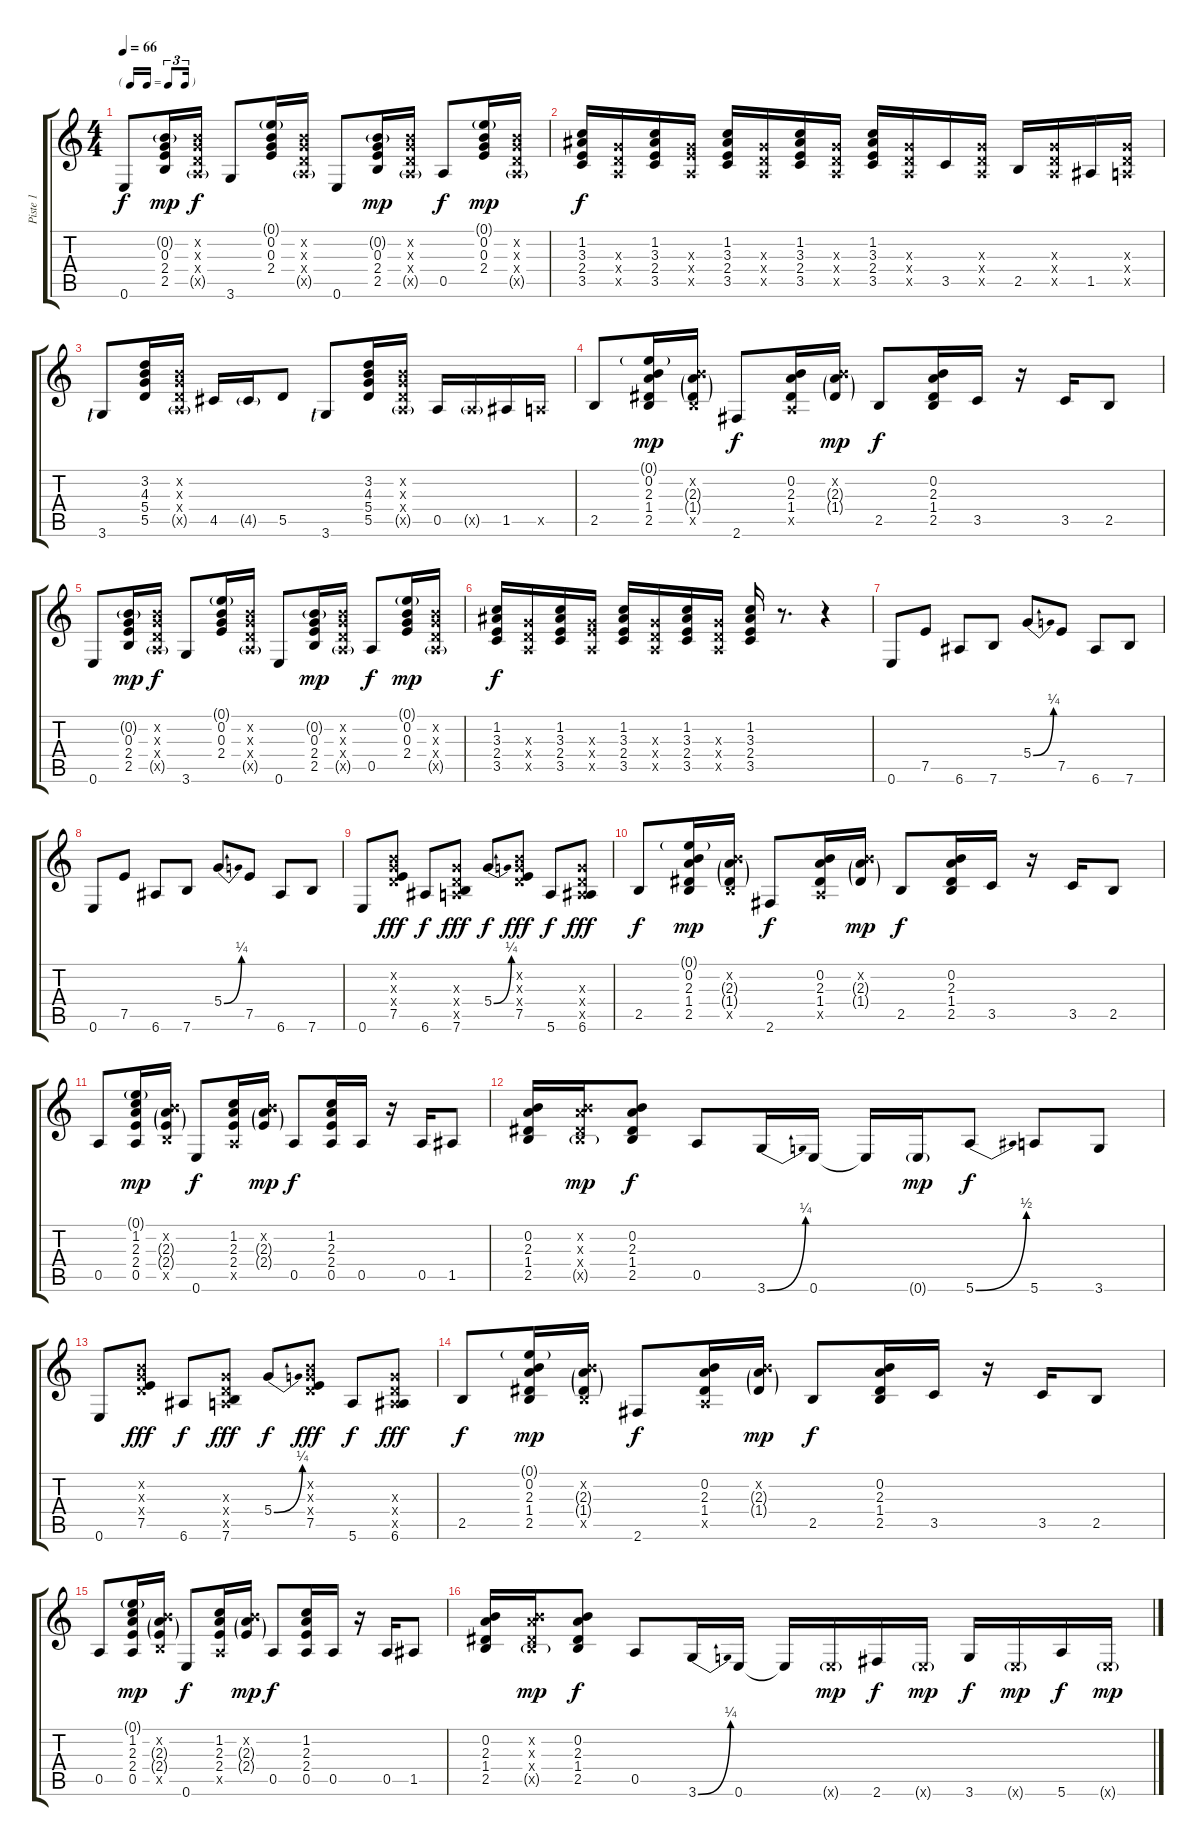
\track ("Piste 1" "Piste 1") {instrument acousticguitarsteel}
\staff {score tabs}
\tuning (E4 B3 G3 D3 A2 E2) {hide}
\ts (4 4)
\tf triplet16th
\tempo 66
\clef g2
\ks c
0.6.8{dy f} (0.2{g} 0.3 2.4 2.5).16{dy mp} (0.2{x} 0.3{x} 0.4{x} 0.5{g x}).16{dy f} 3.6.8 (0.1{g} 0.2 0.3 2.4).16 (0.2{x} 0.3{x} 0.4{x} 0.5{g x}).16 0.6.8 (0.2{g} 0.3 2.4 2.5).16{dy mp} (0.2{x} 0.3{x} 0.4{x} 0.5{g x}).16 0.5.8{dy f} (0.1{g} 0.2 0.3 2.4).16{dy mp} (0.2{x} 0.3{x} 0.4{x} 0.5{g x}).16 |
(1.2 3.3 2.4 3.5).16{dy f} (0.3{x} 0.4{x} 0.5{x}).16 (1.2 3.3 2.4 3.5).16 (0.3{x} 2.4{x} 0.5{x}).16 (1.2 3.3 2.4 3.5).16 (0.3{x} 0.4{x} 0.5{x}).16 (1.2 3.3 2.4 3.5).16 (0.3{x} 0.4{x} 0.5{x}).16 (1.2 3.3 2.4 3.5).16 (0.3{x} 0.4{x} 0.5{x}).16 3.5.16 (0.3{x} 0.4{x} 0.5{x}).16 2.5.16 (0.3{x} 0.4{x} 0.5{x}).16 1.5.16 (0.3{x} 0.4{x} 0.5{x}).16 |
3.6{lf 1}.8 (3.2 4.3 5.4 5.5).16 (0.2{x} 0.3{x} 0.4{x} 0.5{g x}).16 4.5.16 4.5{g}.16 5.5.8 3.6{lf 1}.8 (3.2 4.3 5.4 5.5).16 (0.2{x} 0.3{x} 0.4{x} 0.5{g x}).16 0.5.16 0.5{g x}.16 1.5.16 0.5{x}.16 |
2.5.8 (0.1{g} 0.2 2.3 1.4 2.5).16{dy mp} (0.2{x} 2.3{g} 1.4{g} 2.5{x}).16 2.6.8{dy f} (0.2 2.3 1.4 0.5{x}).16 (0.2{x} 2.3{g} 1.4{g}).16{dy mp} 2.5.8{dy f} (0.2 2.3 1.4 2.5).16 3.5.16 r.16 3.5.16 2.5.8 |
0.6.8 (0.2{g} 0.3 2.4 2.5).16{dy mp} (0.2{x} 0.3{x} 0.4{x} 0.5{g x}).16{dy f} 3.6.8 (0.1{g} 0.2 0.3 2.4).16 (0.2{x} 0.3{x} 0.4{x} 0.5{g x}).16 0.6.8 (0.2{g} 0.3 2.4 2.5).16{dy mp} (0.2{x} 0.3{x} 0.4{x} 0.5{g x}).16 0.5.8{dy f} (0.1{g} 0.2 0.3 2.4).16{dy mp} (0.2{x} 0.3{x} 0.4{x} 0.5{g x}).16 |
(1.2 3.3 2.4 3.5).16{dy f} (0.3{x} 0.4{x} 0.5{x}).16 (1.2 3.3 2.4 3.5).16 (0.3{x} 2.4{x} 0.5{x}).16 (1.2 3.3 2.4 3.5).16 (0.3{x} 0.4{x} 0.5{x}).16 (1.2 3.3 2.4 3.5).16 (0.3{x} 0.4{x} 0.5{x}).16 (1.2 3.3 2.4 3.5).16 r.8{d} r.4 |
0.6.8 7.5.8 6.6.8 7.6.8 5.4{be (bend 0 0 60 1)}.8 7.5.8 6.6.8 7.6.8 |
0.6.8 7.5.8 6.6.8 7.6.8 5.4{be (bend 0 0 60 1)}.8 7.5.8 6.6.8 7.6.8 |
0.6.8 (0.2{x} 0.3{x} 0.4{x} 7.5).8{dy fff} 6.6.8{dy f} (0.3{x} 0.4{x} 0.5{x} 7.6).8{dy fff} 5.4{be (bend 0 0 60 1)}.8{dy f} (0.2{x} 0.3{x} 0.4{x} 7.5).8{dy fff} 5.6.8{dy f} (0.3{x} 0.4{x} 0.5{x} 6.6).8{dy fff} |
2.5.8{dy f} (0.1{g} 0.2 2.3 1.4 2.5).16{dy mp} (0.2{x} 2.3{g} 1.4{g} 2.5{x}).16 2.6.8{dy f} (0.2 2.3 1.4 0.5{x}).16 (0.2{x} 2.3{g} 1.4{g}).16{dy mp} 2.5.8{dy f} (0.2 2.3 1.4 2.5).16 3.5.16 r.16 3.5.16 2.5.8 |
0.5.8 (0.1{g} 1.2 2.3 2.4 0.5).16{dy mp} (0.2{x} 2.3{g} 2.4{g} 2.5{x}).16 0.6.8{dy f} (1.2 2.3 2.4 0.5{x}).16 (0.2{x} 2.3{g} 2.4{g}).16{dy mp} 0.5.8{dy f} (1.2 2.3 2.4 0.5).16 0.5.16 r.16 0.5.16 1.5.8 |
(0.2 2.3 1.4 2.5).16 (0.2{x} 2.3{x} 1.4{x} 2.5{g x}).16{dy mp} (0.2 2.3 1.4 2.5).8{dy f} 0.5.8 3.6{be (bend 0 0 60 1)}.16 0.6.16 0.6{t}.16 0.6{g}.16{dy mp} 5.6{be (bend 0 0 60 2)}.8{dy f} 5.6.8 3.6.8 |
0.6.8 (0.2{x} 0.3{x} 0.4{x} 7.5).8{dy fff} 6.6.8{dy f} (0.3{x} 0.4{x} 0.5{x} 7.6).8{dy fff} 5.4{be (bend 0 0 60 1)}.8{dy f} (0.2{x} 0.3{x} 0.4{x} 7.5).8{dy fff} 5.6.8{dy f} (0.3{x} 0.4{x} 0.5{x} 6.6).8{dy fff} |
2.5.8{dy f} (0.1{g} 0.2 2.3 1.4 2.5).16{dy mp} (0.2{x} 2.3{g} 1.4{g} 2.5{x}).16 2.6.8{dy f} (0.2 2.3 1.4 0.5{x}).16 (0.2{x} 2.3{g} 1.4{g}).16{dy mp} 2.5.8{dy f} (0.2 2.3 1.4 2.5).16 3.5.16 r.16 3.5.16 2.5.8 |
0.5.8 (0.1{g} 1.2 2.3 2.4 0.5).16{dy mp} (0.2{x} 2.3{g} 2.4{g} 2.5{x}).16 0.6.8{dy f} (1.2 2.3 2.4 0.5{x}).16 (0.2{x} 2.3{g} 2.4{g}).16{dy mp} 0.5.8{dy f} (1.2 2.3 2.4 0.5).16 0.5.16 r.16 0.5.16 1.5.8 |
(0.2 2.3 1.4 2.5).16 (0.2{x} 2.3{x} 1.4{x} 2.5{g x}).16{dy mp} (0.2 2.3 1.4 2.5).8{dy f} 0.5.8 3.6{be (bend 0 0 60 1)}.16 0.6.16 0.6{t}.16 0.6{g x}.16{dy mp} 2.6.16{dy f} 0.6{g x}.16{dy mp} 3.6.16{dy f} 0.6{g x}.16{dy mp} 5.6.16{dy f} 0.6{g x}.16{dy mp}
